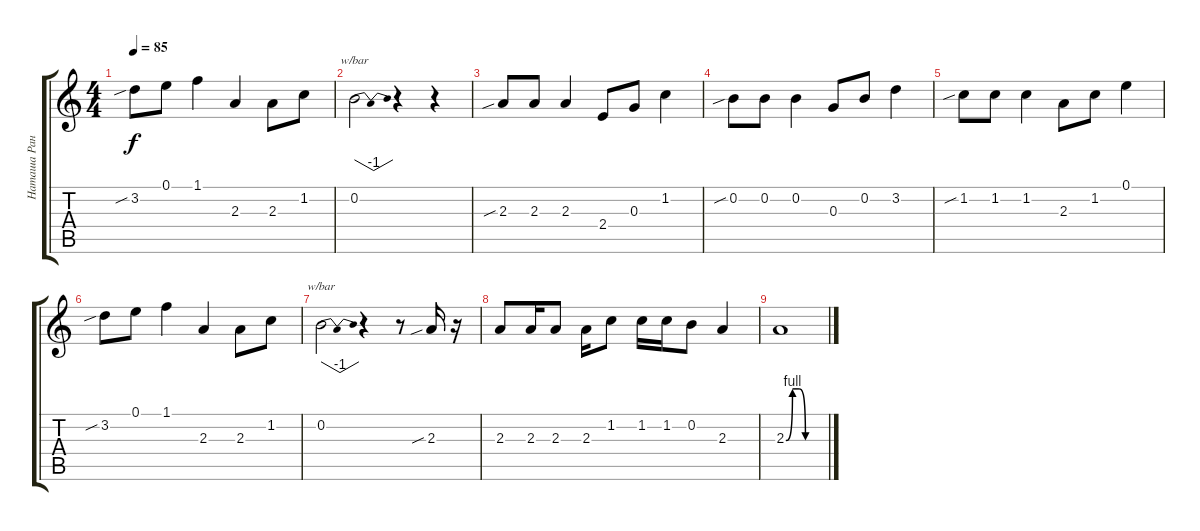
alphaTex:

\track ("Наташа Ранетка" "Наташа Ран") {instrument overdrivenguitar}
\staff {score tabs}
\tuning (E4 B3 G3 D3 A2 E2) {hide}
\ts (4 4)
\tempo 85
\clef g2
\ks c
3.2{sib}.8{dy f} 0.1.8 1.1.4 2.3.4 2.3.8 1.2.8 |
0.2.2{tbe (dip default 0 0 30 -4 60 0)} r.4 r.4 |
2.3{sib}.8 2.3.8 2.3.4 2.4.8 0.3.8 1.2.4 |
0.2{sib}.8 0.2.8 0.2.4 0.3.8 0.2.8 3.2.4 |
1.2{sib}.8 1.2.8 1.2.4 2.3.8 1.2.8 0.1.4 |
3.2{sib}.8 0.1.8 1.1.4 2.3.4 2.3.8 1.2.8 |
0.2.2{tbe (dip default 0 0 30 -4 60 0)} r.4 r.8 2.3{sib}.16 r.16 |
2.3.8 2.3.16 2.3.8 2.3.16 1.2.8 1.2.16 1.2.16 0.2.8 2.3.4 |
2.3{be (custom 0 0 10 4 20 4 30 0 60 0)}.1
